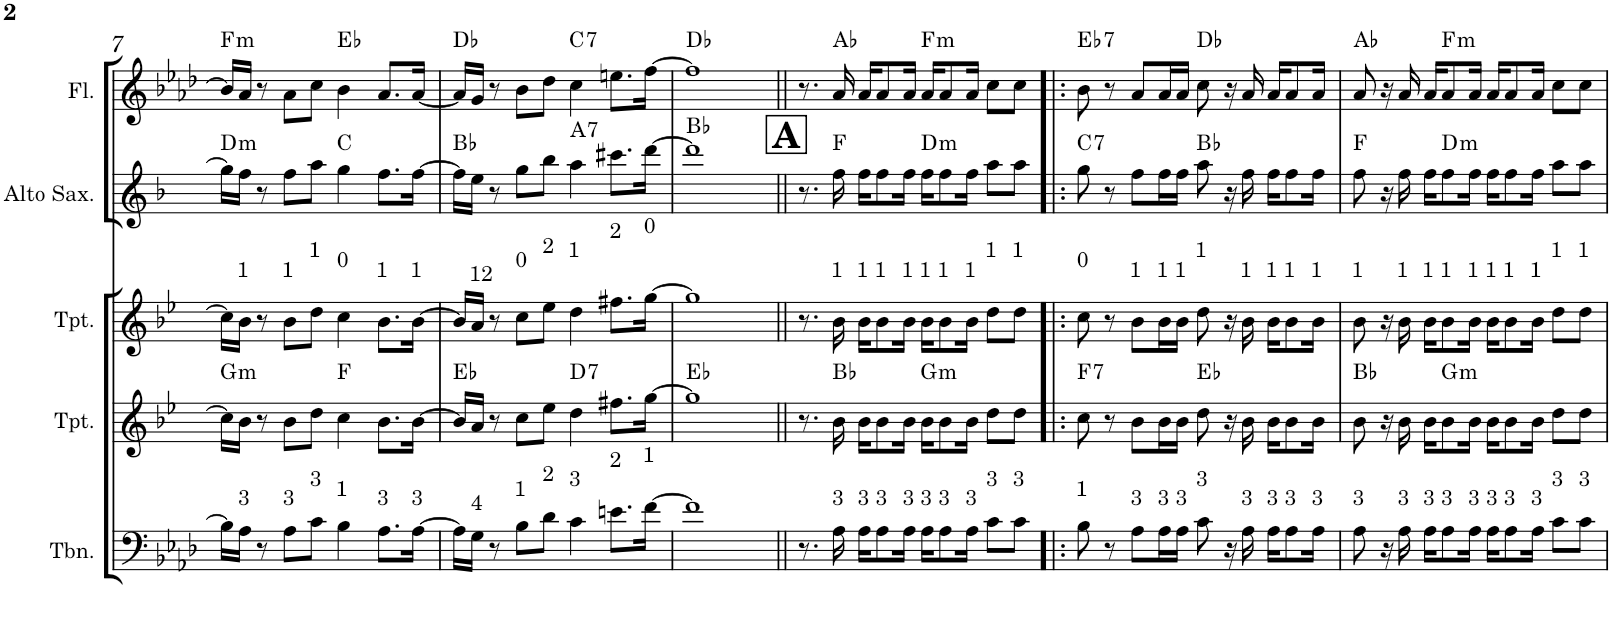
**kern	**kern	**harte	**kern	**kern	**harte	**kern	**harte
*part5	*part4	*part4	*part3	*part2	*part2	*part1	*part1
*staff5	*staff4	*	*staff3	*staff2	*	*staff1	*
*I"C clavF	*I"Bb	*	*I"Bb - Pirata	*I"Eb	*	*I"C clavG	*
!!LO:PB:g=z
*clefF4	*clefG2	*	*clefG2	*clefG2	*	*clefG2	*
*	*Trd1c2	*	*Trd1c2	*Trd5c9	*	*	*
*k[b-e-a-d-]	*k[b-e-]	*	*k[b-e-]	*k[b-]	*	*k[b-e-a-d-]	*
*f:	*g:	*	*g:	*d:	*	*f:	*
*M4/4	*M4/4	*	*M4/4	*M4/4	*	*M4/4	*
=7	=7	=7	=7	=7	=7	=7	=7
!	!	!LO:H:kt=m	!	!	!LO:H:kt=m	!	!LO:H:kt=m
16B-\LL]	16cc\LL]	G:min	16cc\LL]	16gg\LL]	D:min	16b-/LL]	F:min
!	!	!	!LO:TX:a:t=1	!	!	!	!
!LO:TX:a:t=3	!	!	!	!	!	!	!
16A-\JJ	16b-\JJ	.	16b-\JJ	16ff\JJ	.	16a-/JJ	.
8r	8r	.	8r	8r	.	8r	.
!	!	!	!LO:TX:a:t=1	!	!	!	!
!LO:TX:a:t=3	!	!	!	!	!	!	!
8A-\L	8b-\L	.	8b-\L	8ff\L	.	8a-\L	.
!	!	!	!LO:TX:a:t=1	!	!	!	!
!LO:TX:a:t=3	!	!	!	!	!	!	!
8c\J	8dd\J	.	8dd\J	8aa\J	.	8cc\J	.
!	!	!	!LO:TX:a:t=0	!	!	!	!
!LO:TX:a:t=1	!	!	!	!	!	!	!
4B-\	4cc\	F:maj	4cc\	4gg\	C:maj	4b-\	Eb:maj
!	!	!	!LO:TX:a:t=1	!	!	!	!
!LO:TX:a:t=3	!	!	!	!	!	!	!
8.A-\L	8.b-\L	.	8.b-\L	8.ff\L	.	8.a-/L	.
!	!	!	!LO:TX:a:t=1	!	!	!	!
!LO:TX:a:t=3	!	!	!	!	!	!	!
[>16A-\Jk	[>16b-\Jk	.	[>16b-\Jk	[>16ff\Jk	.	[<16a-/Jk	.
=8	=8	=8	=8	=8	=8	=8	=8
16A-\LL]	16b-/LL]	Eb:maj	16b-/LL]	16ff\LL]	Bb:maj	16a-/LL]	Db:maj
!	!	!	!LO:TX:a:t=12	!	!	!	!
!LO:TX:a:t=4	!	!	!	!	!	!	!
16G\JJ	16a/JJ	.	16a/JJ	16ee\JJ	.	16g/JJ	.
8r	8r	.	8r	8r	.	8r	.
!	!	!	!LO:TX:a:t=0	!	!	!	!
!LO:TX:a:t=1	!	!	!	!	!	!	!
8B-\L	8cc\L	.	8cc\L	8gg\L	.	8b-\L	.
!	!	!	!LO:TX:a:t=2	!	!	!	!
!LO:TX:a:t=2	!	!	!	!	!	!	!
8d-\J	8ee-\J	.	8ee-\J	8bb-\J	.	8dd-\J	.
!	!	!	!LO:TX:a:t=1	!	!	!	!
!LO:TX:a:t=3	!	!LO:H:kt=7	!	!	!LO:H:kt=7	!	!LO:H:kt=7
4c\	4dd\	D:7	4dd\	4aa\	A:7	4cc\	C:7
!	!	!	!LO:TX:a:t=2	!	!	!	!
!LO:TX:a:t=2	!	!	!	!	!	!	!
8.en\L	8.ff#X\L	.	8.ff#X\L	8.ccc#X\L	.	8.een\L	.
!	!	!	!LO:TX:a:t=0	!	!	!	!
!LO:TX:a:t=1	!	!	!	!	!	!	!
[>16f\Jk	[>16gg\Jk	.	[>16gg\Jk	[>16ddd\Jk	.	[>16ff\Jk	.
=9	=9	=9	=9	=9	=9	=9	=9
1f]	1gg]	Eb:maj	1gg]	1ddd]	Bb:maj	1ff]	Db:maj
!!LO:REH:place=s1:b:B:cj:fs=18.5691:t=A
=10||	=10||	=10||	=10||	=10||	=10||	=10||	=10||
8.r	8.r	.	8.r	8.r	.	8.r	.
!	!	!	!LO:TX:a:t=1	!	!	!	!
!LO:TX:a:t=3	!	!	!	!	!	!	!
16A-\	16b-\	Bb:maj	16b-\	16ff\	F:maj	16a-/	Ab:maj
!	!	!	!LO:TX:a:t=1	!	!	!	!
!LO:TX:a:t=3	!	!	!	!	!	!	!
16A-\KL	16b-\KL	.	16b-\KL	16ff\KL	.	16a-/KL	.
!	!	!	!LO:TX:a:t=1	!	!	!	!
!LO:TX:a:t=3	!	!	!	!	!	!	!
8A-\	8b-\	.	8b-\	8ff\	.	8a-/	.
!	!	!	!LO:TX:a:t=1	!	!	!	!
!LO:TX:a:t=3	!	!	!	!	!	!	!
16A-\Jk	16b-\Jk	.	16b-\Jk	16ff\Jk	.	16a-/Jk	.
!	!	!	!LO:TX:a:t=1	!	!	!	!
!LO:TX:a:t=3	!	!LO:H:kt=m	!	!	!LO:H:kt=m	!	!LO:H:kt=m
16A-\KL	16b-\KL	G:min	16b-\KL	16ff\KL	D:min	16a-/KL	F:min
!	!	!	!LO:TX:a:t=1	!	!	!	!
!LO:TX:a:t=3	!	!	!	!	!	!	!
8A-\	8b-\	.	8b-\	8ff\	.	8a-/	.
!	!	!	!LO:TX:a:t=1	!	!	!	!
!LO:TX:a:t=3	!	!	!	!	!	!	!
16A-\Jk	16b-\Jk	.	16b-\Jk	16ff\Jk	.	16a-/Jk	.
!	!	!	!LO:TX:a:t=1	!	!	!	!
!LO:TX:a:t=3	!	!	!	!	!	!	!
8c\L	8dd\L	.	8dd\L	8aa\L	.	8cc\L	.
!	!	!	!LO:TX:a:t=1	!	!	!	!
!LO:TX:a:t=3	!	!	!	!	!	!	!
8c\J	8dd\J	.	8dd\J	8aa\J	.	8cc\J	.
=11!|:	=11!|:	=11!|:	=11!|:	=11!|:	=11!|:	=11!|:	=11!|:
!	!	!	!LO:TX:a:t=0	!	!	!	!
!LO:TX:a:t=1	!	!LO:H:kt=7	!	!	!LO:H:kt=7	!	!LO:H:kt=7
8B-\	8cc\	F:7	8cc\	8gg\	C:7	8b-\	Eb:7
8r	8r	.	8r	8r	.	8r	.
!	!	!	!LO:TX:a:t=1	!	!	!	!
!LO:TX:a:t=3	!	!	!	!	!	!	!
8A-\L	8b-\L	.	8b-\L	8ff\L	.	8a-/L	.
!	!	!	!LO:TX:a:t=1	!	!	!	!
!LO:TX:a:t=3	!	!	!	!	!	!	!
16A-\L	16b-\L	.	16b-\L	16ff\L	.	16a-/L	.
!	!	!	!LO:TX:a:t=1	!	!	!	!
!LO:TX:a:t=3	!	!	!	!	!	!	!
16A-\JJ	16b-\JJ	.	16b-\JJ	16ff\JJ	.	16a-/JJ	.
!	!	!	!LO:TX:a:t=1	!	!	!	!
!LO:TX:a:t=3	!	!	!	!	!	!	!
8c\	8dd\	Eb:maj	8dd\	8aa\	Bb:maj	8cc\	Db:maj
16r	16r	.	16r	16r	.	16r	.
!	!	!	!LO:TX:a:t=1	!	!	!	!
!LO:TX:a:t=3	!	!	!	!	!	!	!
16A-\	16b-\	.	16b-\	16ff\	.	16a-/	.
!	!	!	!LO:TX:a:t=1	!	!	!	!
!LO:TX:a:t=3	!	!	!	!	!	!	!
16A-\KL	16b-\KL	.	16b-\KL	16ff\KL	.	16a-/KL	.
!	!	!	!LO:TX:a:t=1	!	!	!	!
!LO:TX:a:t=3	!	!	!	!	!	!	!
8A-\	8b-\	.	8b-\	8ff\	.	8a-/	.
!	!	!	!LO:TX:a:t=1	!	!	!	!
!LO:TX:a:t=3	!	!	!	!	!	!	!
16A-\Jk	16b-\Jk	.	16b-\Jk	16ff\Jk	.	16a-/Jk	.
=12	=12	=12	=12	=12	=12	=12	=12
!	!	!	!LO:TX:a:t=1	!	!	!	!
!LO:TX:a:t=3	!	!	!	!	!	!	!
8A-\	8b-\	Bb:maj	8b-\	8ff\	F:maj	8a-/	Ab:maj
16r	16r	.	16r	16r	.	16r	.
!	!	!	!LO:TX:a:t=1	!	!	!	!
!LO:TX:a:t=3	!	!	!	!	!	!	!
16A-\	16b-\	.	16b-\	16ff\	.	16a-/	.
!	!	!	!LO:TX:a:t=1	!	!	!	!
!LO:TX:a:t=3	!	!	!	!	!	!	!
16A-\KL	16b-\KL	.	16b-\KL	16ff\KL	.	16a-/KL	.
!	!	!	!LO:TX:a:t=1	!	!	!	!
!LO:TX:a:t=3	!	!LO:H:kt=m	!	!	!LO:H:kt=m	!	!LO:H:kt=m
8A-\	8b-\	G:min	8b-\	8ff\	D:min	8a-/	F:min
!	!	!	!LO:TX:a:t=1	!	!	!	!
!LO:TX:a:t=3	!	!	!	!	!	!	!
16A-\Jk	16b-\Jk	.	16b-\Jk	16ff\Jk	.	16a-/Jk	.
!	!	!	!LO:TX:a:t=1	!	!	!	!
!LO:TX:a:t=3	!	!	!	!	!	!	!
16A-\KL	16b-\KL	.	16b-\KL	16ff\KL	.	16a-/KL	.
!	!	!	!LO:TX:a:t=1	!	!	!	!
!LO:TX:a:t=3	!	!	!	!	!	!	!
8A-\	8b-\	.	8b-\	8ff\	.	8a-/	.
!	!	!	!LO:TX:a:t=1	!	!	!	!
!LO:TX:a:t=3	!	!	!	!	!	!	!
16A-\Jk	16b-\Jk	.	16b-\Jk	16ff\Jk	.	16a-/Jk	.
!	!	!	!LO:TX:a:t=1	!	!	!	!
!LO:TX:a:t=3	!	!	!	!	!	!	!
8c\L	8dd\L	.	8dd\L	8aa\L	.	8cc\L	.
!	!	!	!LO:TX:a:t=1	!	!	!	!
!LO:TX:a:t=3	!	!	!	!	!	!	!
8c\J	8dd\J	.	8dd\J	8aa\J	.	8cc\J	.
=	=	=	=	=	=	=	=
*-	*-	*-	*-	*-	*-	*-	*-
